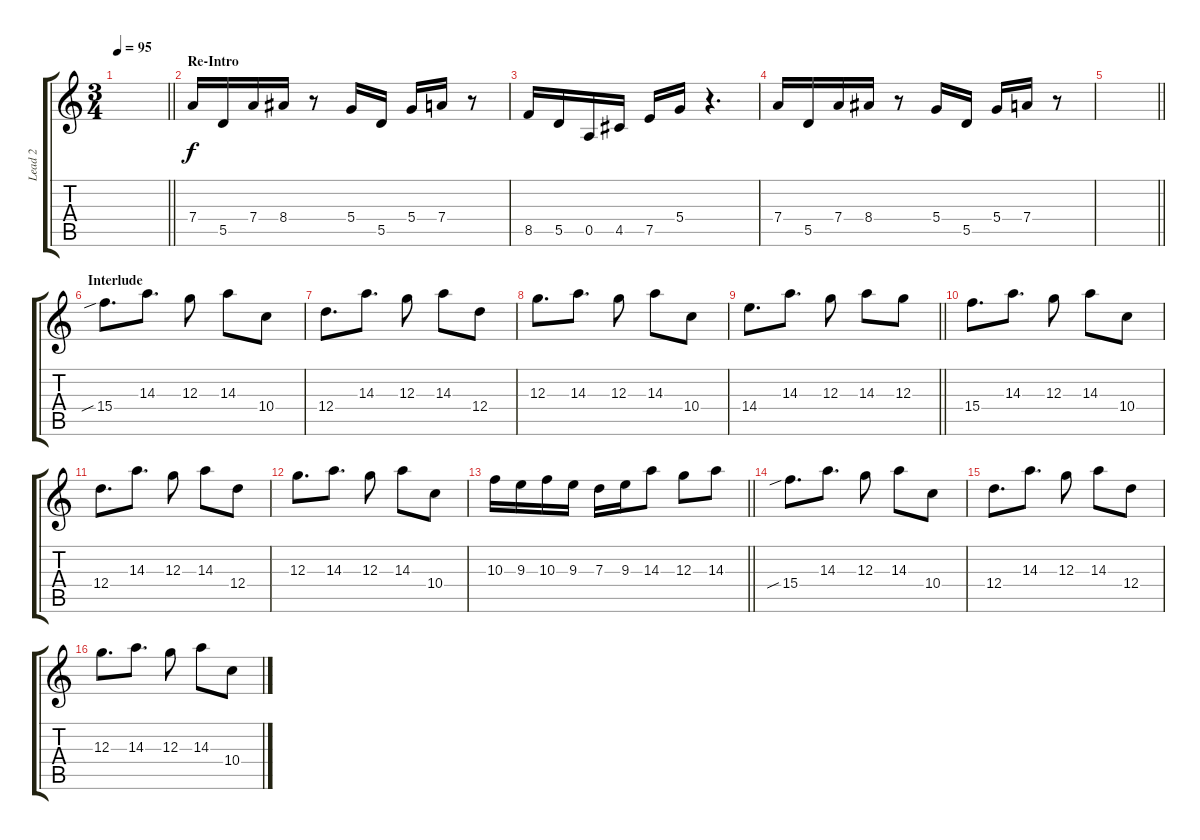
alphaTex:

\track ("Lead 2" "Lead 2") {instrument distortionguitar}
\staff {score tabs}
\tuning (E4 B3 G3 D3 A2 D2) {hide}
\ts (3 4)
\tempo 95
\clef g2
\barLineRight lightlight
\ks c
|
\section ("" "Re-Intro")
7.4.16{balance 16 instrument overdrivenguitar} 5.5.16 7.4.16 8.4.16 r.8 5.4.16 5.5.16 5.4.16 7.4.16 r.8 |
8.5.16 5.5.16 0.5.16 4.5.16 7.5.16 5.4.16 r.4{d} |
7.4.16 5.5.16 7.4.16 8.4.16 r.8 5.4.16 5.5.16 5.4.16 7.4.16 r.8 |
\barLineRight lightlight
|
\section ("" "Interlude")
15.4{sib}.8{d volume 16 balance 16 instrument distortionguitar} 14.3.8{d} 12.3.8 14.3.8 10.4.8 |
12.4.8{d} 14.3.8{d} 12.3.8 14.3.8 12.4.8 |
12.3.8{d} 14.3.8{d} 12.3.8 14.3.8 10.4.8 |
\barLineRight lightlight
14.4.8{d} 14.3.8{d} 12.3.8 14.3.8 12.3.8 |
15.4.8{d} 14.3.8{d} 12.3.8 14.3.8 10.4.8 |
12.4.8{d} 14.3.8{d} 12.3.8 14.3.8 12.4.8 |
12.3.8{d} 14.3.8{d} 12.3.8 14.3.8 10.4.8 |
\barLineRight lightlight
10.3.16 9.3.16 10.3.16 9.3.16 7.3.16 9.3.16 14.3.8 12.3.8 14.3.8 |
15.4{sib}.8{d} 14.3.8{d} 12.3.8 14.3.8 10.4.8 |
12.4.8{d} 14.3.8{d} 12.3.8 14.3.8 12.4.8 |
12.3.8{d} 14.3.8{d} 12.3.8 14.3.8 10.4.8
